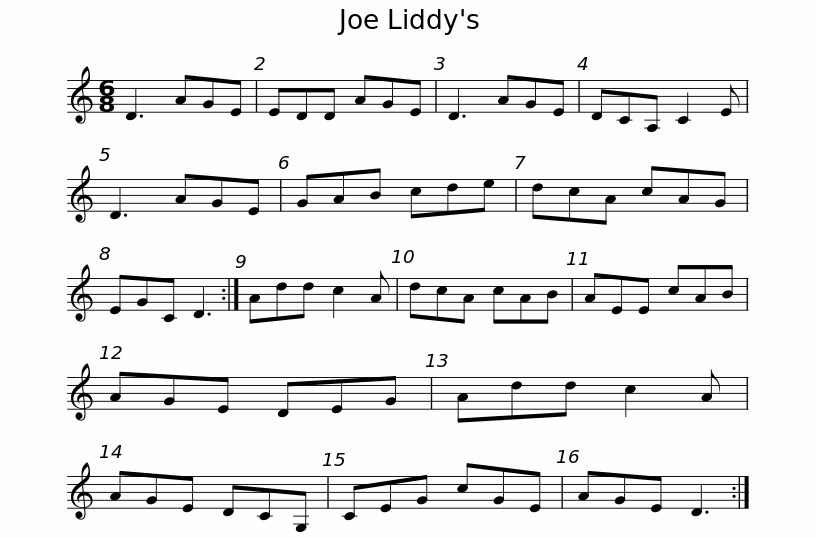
X:1
L:1/8
M:6/8
I:linebreak $
K:C
V:1 treble
V:1
 D3 AGE | EDD AGE | D3 AGE | DCA, C2 E | D3 AGE | %5
 GAB cde | dcA cAG | EGC D3 :|$ Add c2 A | dcA cAB | %10
 AEE cAB | AGE DEG | Add c2 A | AGE DCG, | CEG cGE | %15
 AGE D3 :| %16
